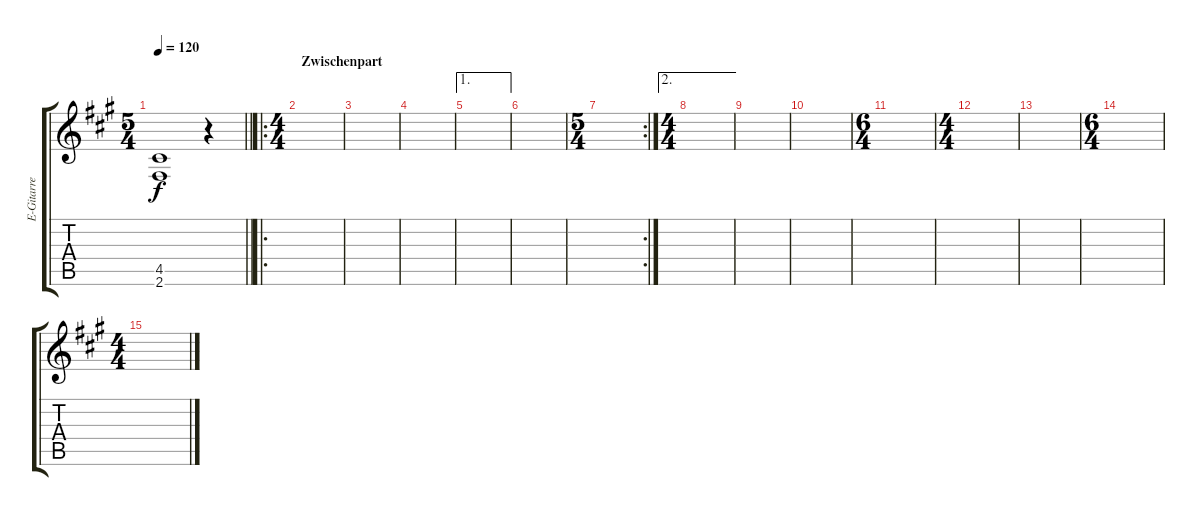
\track ("E-Gitarre (zum mitspielen ergänzt)" "E-Gitarre ") {mute instrument overdrivenguitar}
\staff {score tabs}
\tuning (E4 B3 G3 D3 A2 E2) {hide}
\ts (5 4)
\tempo 120
\clef g2
\barLineRight lightlight
\ks a
(4.5 2.6).1{dy f} r.4 |
\ro
\ts (4 4)
\section ("" "Zwischenpart")
|
|
|
\ae 1
|
|
\rc 2
\ts (5 4)
|
\ae 2
\ts (4 4)
|
|
|
\ts (6 4)
|
\ts (4 4)
|
|
\ts (6 4)
|
\ts (4 4)
